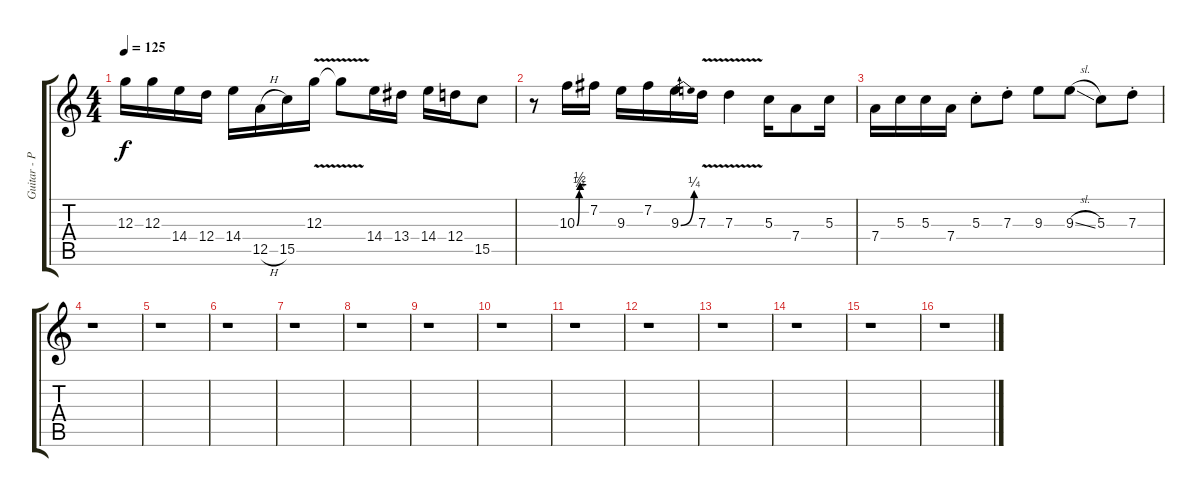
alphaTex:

\track ("Guitar - Prince" "Guitar - P") {instrument distortionguitar}
\staff {score tabs}
\tuning (E4 B3 G3 D3 A2 E2) {hide}
\ts (4 4)
\tempo 125
\clef g2
\ks c
12.3{t}.16{dy f} 12.3.16 14.4.16 12.4.16 14.4.16 12.5{h}.16 15.5.16 12.3{v}.16 12.3{t}.8 14.4.16 13.4.16 14.4.16 12.4.16 15.5.8 |
r.8 10.3{be (custom 0 0 15 1 21 2 60 2)}.16 7.2.16 9.3.16 7.2.16 9.3{be (bend 0 0 60 1)}.16 7.3{v}.16 7.3{v}.4 5.3.16 7.4.8 5.3.16 |
7.4.16 5.3.16 5.3.16 7.4.16 5.3{st}.8 7.3{st}.8 9.3.8 9.3{sl}.8 5.3.8 7.3{st}.8 |
r.1 |
r.1 |
r.1 |
r.1 |
r.1 |
r.1 |
r.1 |
r.1 |
r.1 |
r.1 |
r.1 |
r.1 |
r.1
